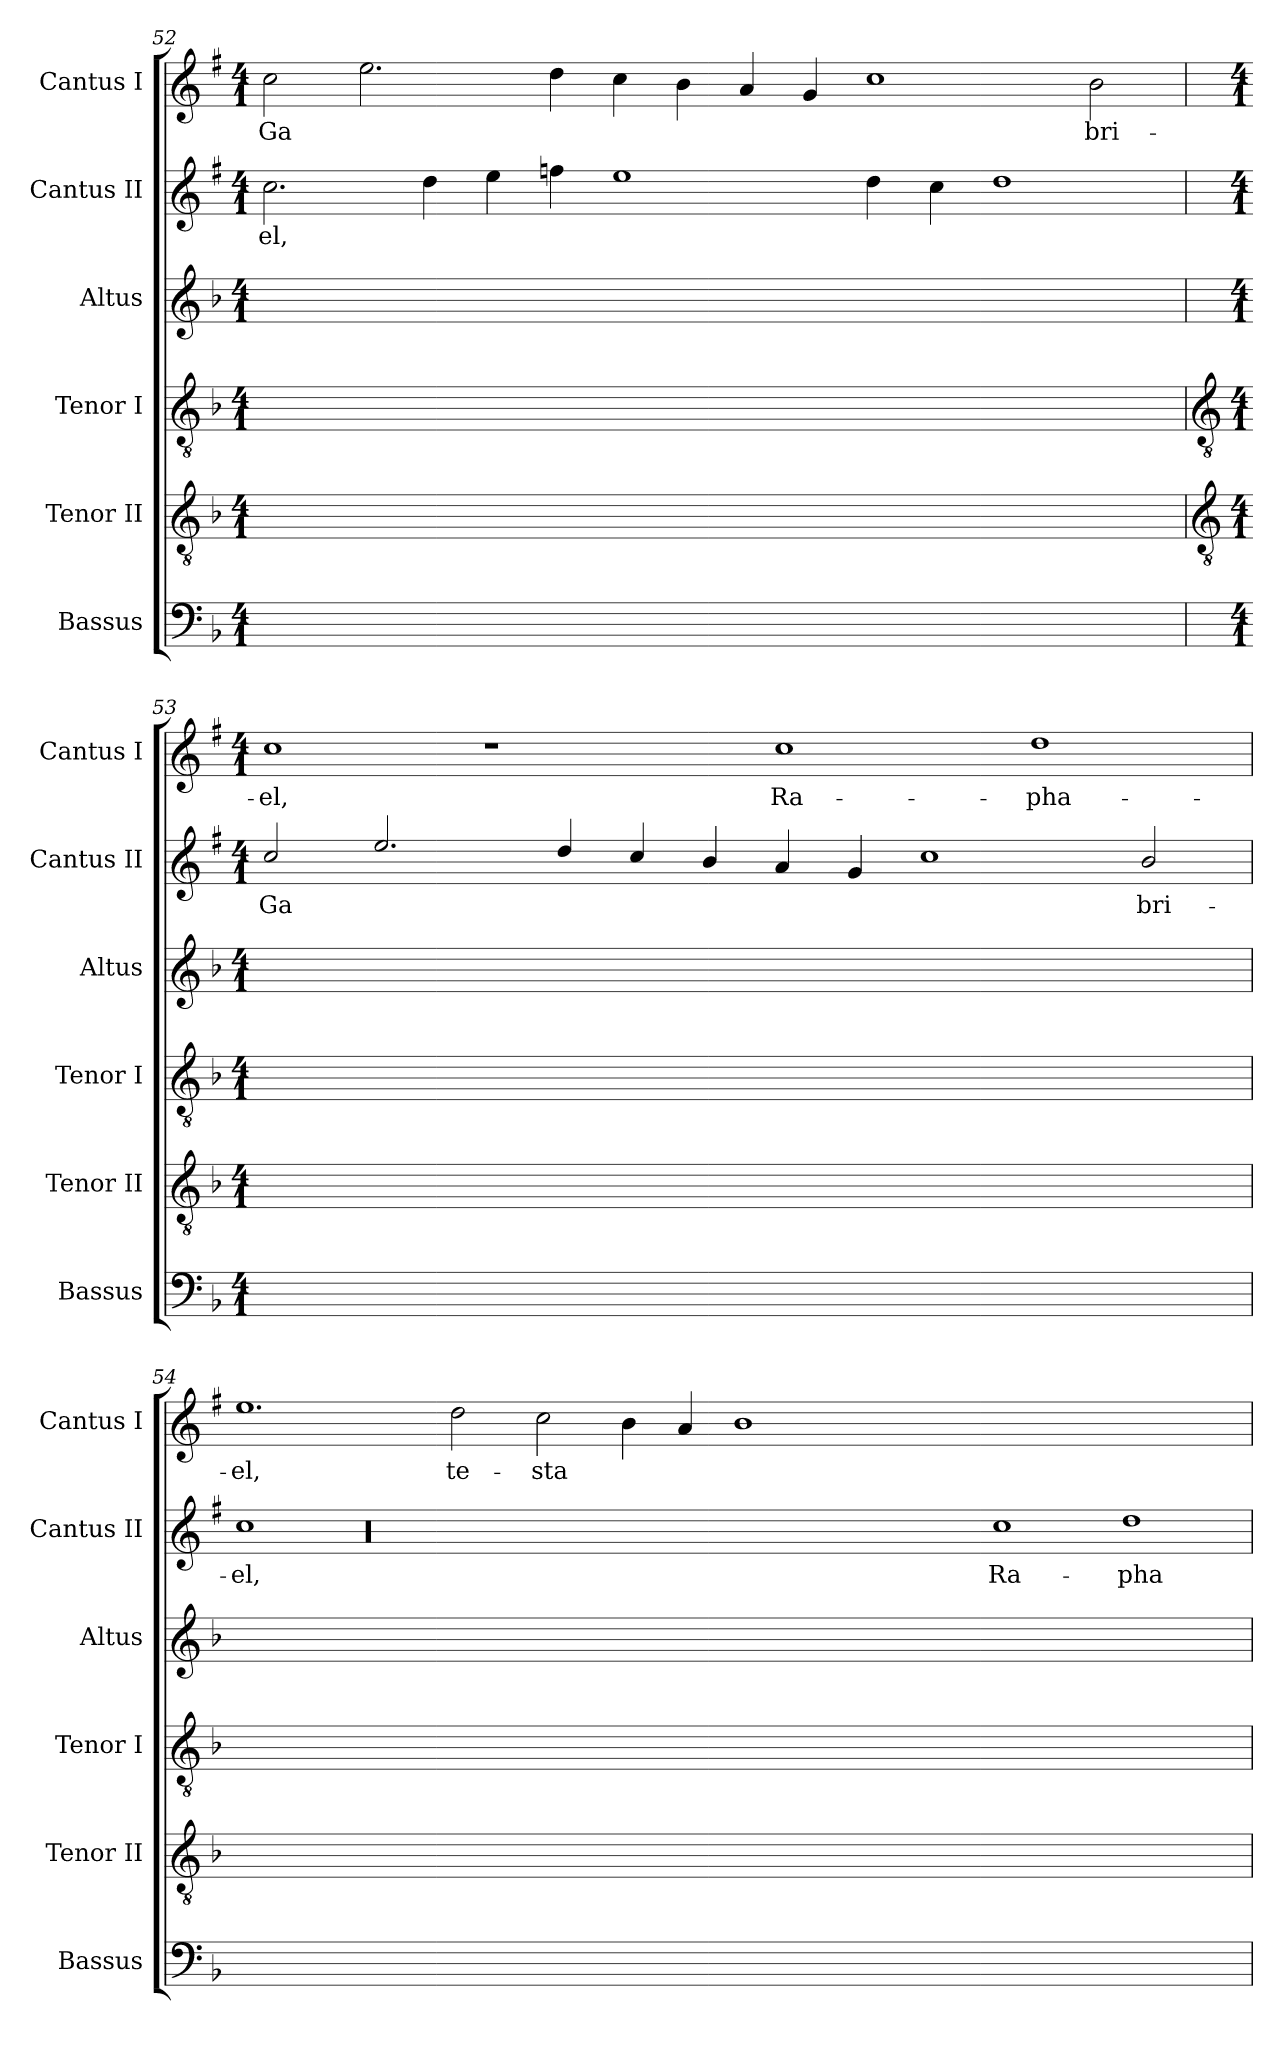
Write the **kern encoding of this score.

**kern	**kern	**kern	**kern	**kern	**text	**kern	**text
*part6	*part5	*part4	*part3	*part2	*part2	*part1	*part1
*staff6	*staff5	*staff4	*staff3	*staff2	*staff2	*staff1	*staff1
*I"Bassus	*I"Tenor II	*I"Tenor I	*I"Altus	*I"Cantus II	*	*I"Cantus I	*
*I'Bassus	*I'Tenor II	*I'Tenor I	*I'Altus	*I'Cantus II	*	*I'Cantus I	*
*clefF4	*clefGv2	*clefGv2	*clefG2	*clefG2	*	*clefG2	*
*	*	*	*	*ITrd1c2	*	*ITrd1c2	*
*k[b-]	*k[b-]	*k[b-]	*k[b-]	*k[b-]	*	*k[b-]	*
*F:	*F:	*F:	*F:	*F:	*	*F:	*
*M4/1	*M4/1	*M4/1	*M4/1	*M4/1	*	*M4/1	*
=52	=52	=52	=52	=52	=52	=52	=52
!	!	!	!	!	!LO:LY:b	!	!LO:LY:b
00ryy	00ryy	00ryy	00ryy	2.b-	-el,	2b-	Ga
.	.	.	.	.	.	2.dd	.
.	.	.	.	4cc	.	.	.
.	.	.	.	4dd	.	.	.
.	.	.	.	4ee-	.	4cc	.
.	.	.	.	1dd	.	4b-	.
.	.	.	.	.	.	4a	.
.	.	.	.	.	.	4g	.
.	.	.	.	.	.	4f	.
.	.	.	.	4cc	.	1b-	.
.	.	.	.	4b-	.	.	.
.	.	.	.	1cc	.	.	.
!	!	!	!	!	!	!	!LO:LY:b
.	.	.	.	.	.	2a	bri-
!!LO:LB:g=z
=53	=53	=53	=53	=53	=53	=53	=53
*	*clefGv2	*clefGv2	*	*	*	*	*
*M4/1	*M4/1	*M4/1	*M4/1	*M4/1	*	*M4/1	*
!	!	!	!	!	!LO:LY:b	!	!LO:LY:b
*	*	*	*	*^	*	*	*
00ryy	00ryy	00ryy	00ryy	2b-	00ryy	Ga	1b-	-el,
.	.	.	.	2.dd	.	.	.	.
.	.	.	.	.	.	.	1r	.
.	.	.	.	4cc	.	.	.	.
.	.	.	.	4b-	.	.	.	.
.	.	.	.	4a	.	.	.	.
!	!	!	!	!	!	!	!	!LO:LY:b
.	.	.	.	4g	.	.	1b-	Ra-
.	.	.	.	4f	.	.	.	.
.	.	.	.	1b-	.	.	.	.
!	!	!	!	!	!	!	!	!LO:LY:b
.	.	.	.	.	.	.	1cc	-pha-
!	!	!	!	!	!	!LO:LY:b	!	!
.	.	.	.	2a	.	bri-	.	.
=54	=54	=54	=54	=54	=54	=54	=54	=54
!	!	!	!	!	!	!LO:LY:b	!	!LO:LY:b
00ryy	00ryy	00ryy	00ryy	1b-	00ryy	-el,	1.dd	-el,
.	.	.	.	00r	.	.	.	.
!	!	!	!	!	!	!	!	!LO:LY:b
.	.	.	.	.	.	.	2cc	te-
!	!	!	!	!	!	!	!	!LO:LY:b
.	.	.	.	.	.	.	2b-	-sta
.	.	.	.	.	.	.	4a	.
.	.	.	.	.	.	.	4g	.
.	.	.	.	.	.	.	1a	.
0.ryy	0.ryy	0.ryy	0.ryy	.	0.ryy	.	0.ryy	.
!	!	!	!	!	!	!LO:LY:b	!	!
.	.	.	.	1b-	.	Ra-	.	.
!	!	!	!	!	!	!LO:LY:b	!	!
.	.	.	.	1cc	.	-pha-	.	.
*	*	*	*	*v	*v	*	*	*
=	=	=	=	=	=	=	=
*-	*-	*-	*-	*-	*-	*-	*-
